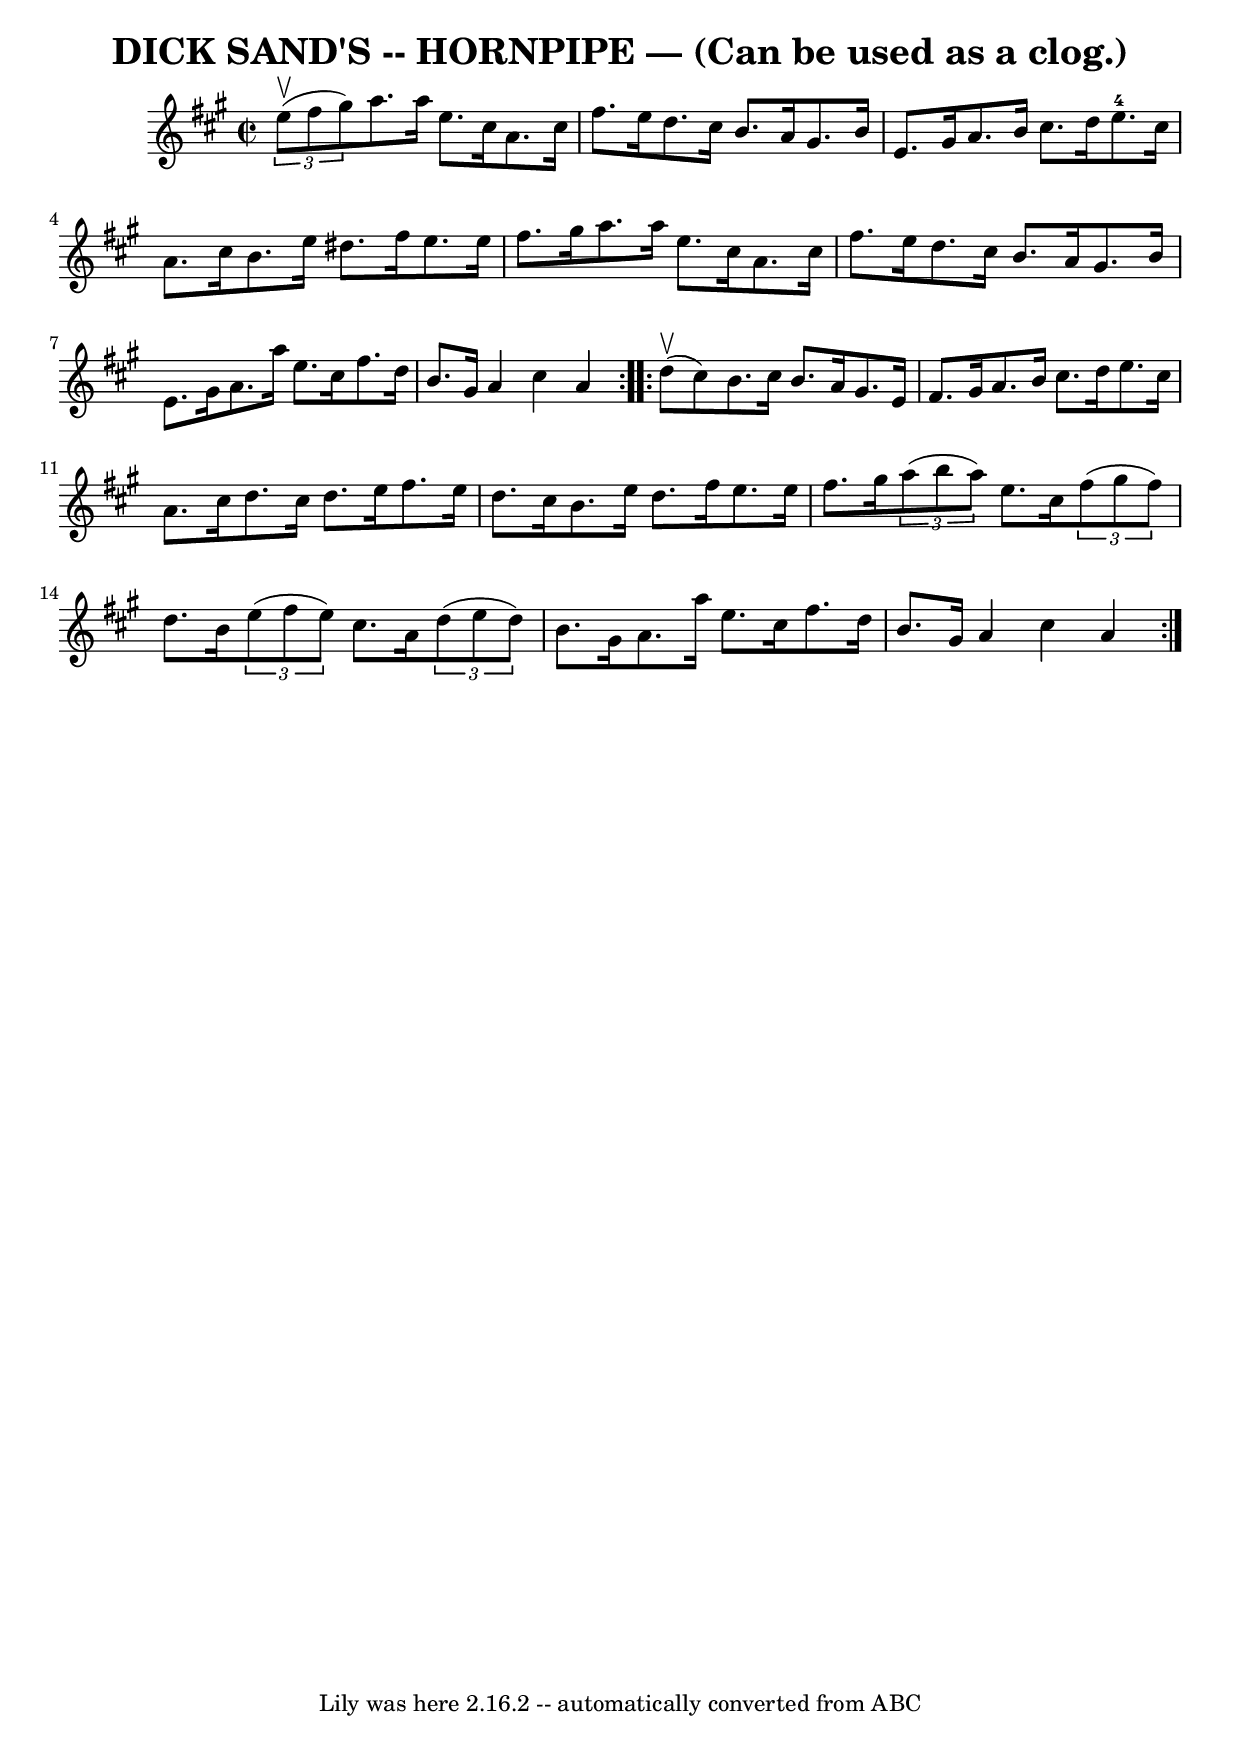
\version "2.16.2"
\include "Mammoth.ily"
\header {
  %% book = "Ryan's Mammoth Collection of Fiddle Tunes"
  crossRefNumber = "1"
  footnotes = ""
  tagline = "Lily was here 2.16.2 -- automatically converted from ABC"
  title = "DICK SAND'S -- HORNPIPE — (Can be used as a clog.)"

}
voicedefault =  {



  \repeat volta 2 {

    \override Staff.TimeSignature #'style = #'C
    \time 2/2 
    \key a \major   \times 2/3 { e''8 (^\upbow fis''8 gis''8) 

			       }       |
    a''8. a''16 e''8. cis''16 a'8. cis''16    
    fis''8. e''16    |
    d''8. cis''16 b'8. a'16 gis'8.    
    b'16 e'8. gis'16    |
    a'8. b'16 cis''8. d''16      
    e''8.-4 cis''16 a'8. cis''16    |
    b'8. e''16 dis''8.  
    fis''16 e''8. e''16 fis''8. gis''16    |
    |
    
    a''8. a''16 e''8. cis''16 a'8. cis''16 fis''8. e''16    
    |
    d''8. cis''16 b'8. a'16 gis'8. b'16 e'8. gis'16 
    |
    a'8. a''16 e''8. cis''16 fis''8. d''16 b'8.    
    gis'16    |
    a'4 cis''4 a'4    
  }     
  \repeat volta 2 {
    d''8 
    (^\upbow cis''8)       |
    b'8. cis''16 b'8. a'16    
    gis'8. e'16 fis'8. gis'16    |
    a'8. b'16 cis''8.    
    d''16 e''8. cis''16 a'8. cis''16    |
    d''8. cis''16    
    d''8. e''16 fis''8. e''16 d''8. cis''16    |
    b'8.    
    e''16 d''8. fis''16 e''8. e''16 fis''8. gis''16    |
    
    |
    \times 2/3 { a''8 (b''8 a''8) 
	       } e''8. cis''16    
    \times 2/3 { fis''8 (gis''8 fis''8) 
	       } d''8. b'16    |
    
    \times 2/3 { e''8 (fis''8 e''8) 
	       } cis''8. a'16    \times 2/3 {  
		 d''8 (e''8 d''8) 
	       } b'8. gis'16    |
    a'8. a''16    
    e''8. cis''16 fis''8. d''16 b'8. gis'16    |
    a'4    
    cis''4 a'4    
  }   

}

\score{
  <<

    \context Staff="default"
    {
      \voicedefault 
      
    }

  >>
  \layout {
    
  }
  \midi {
  }

}
